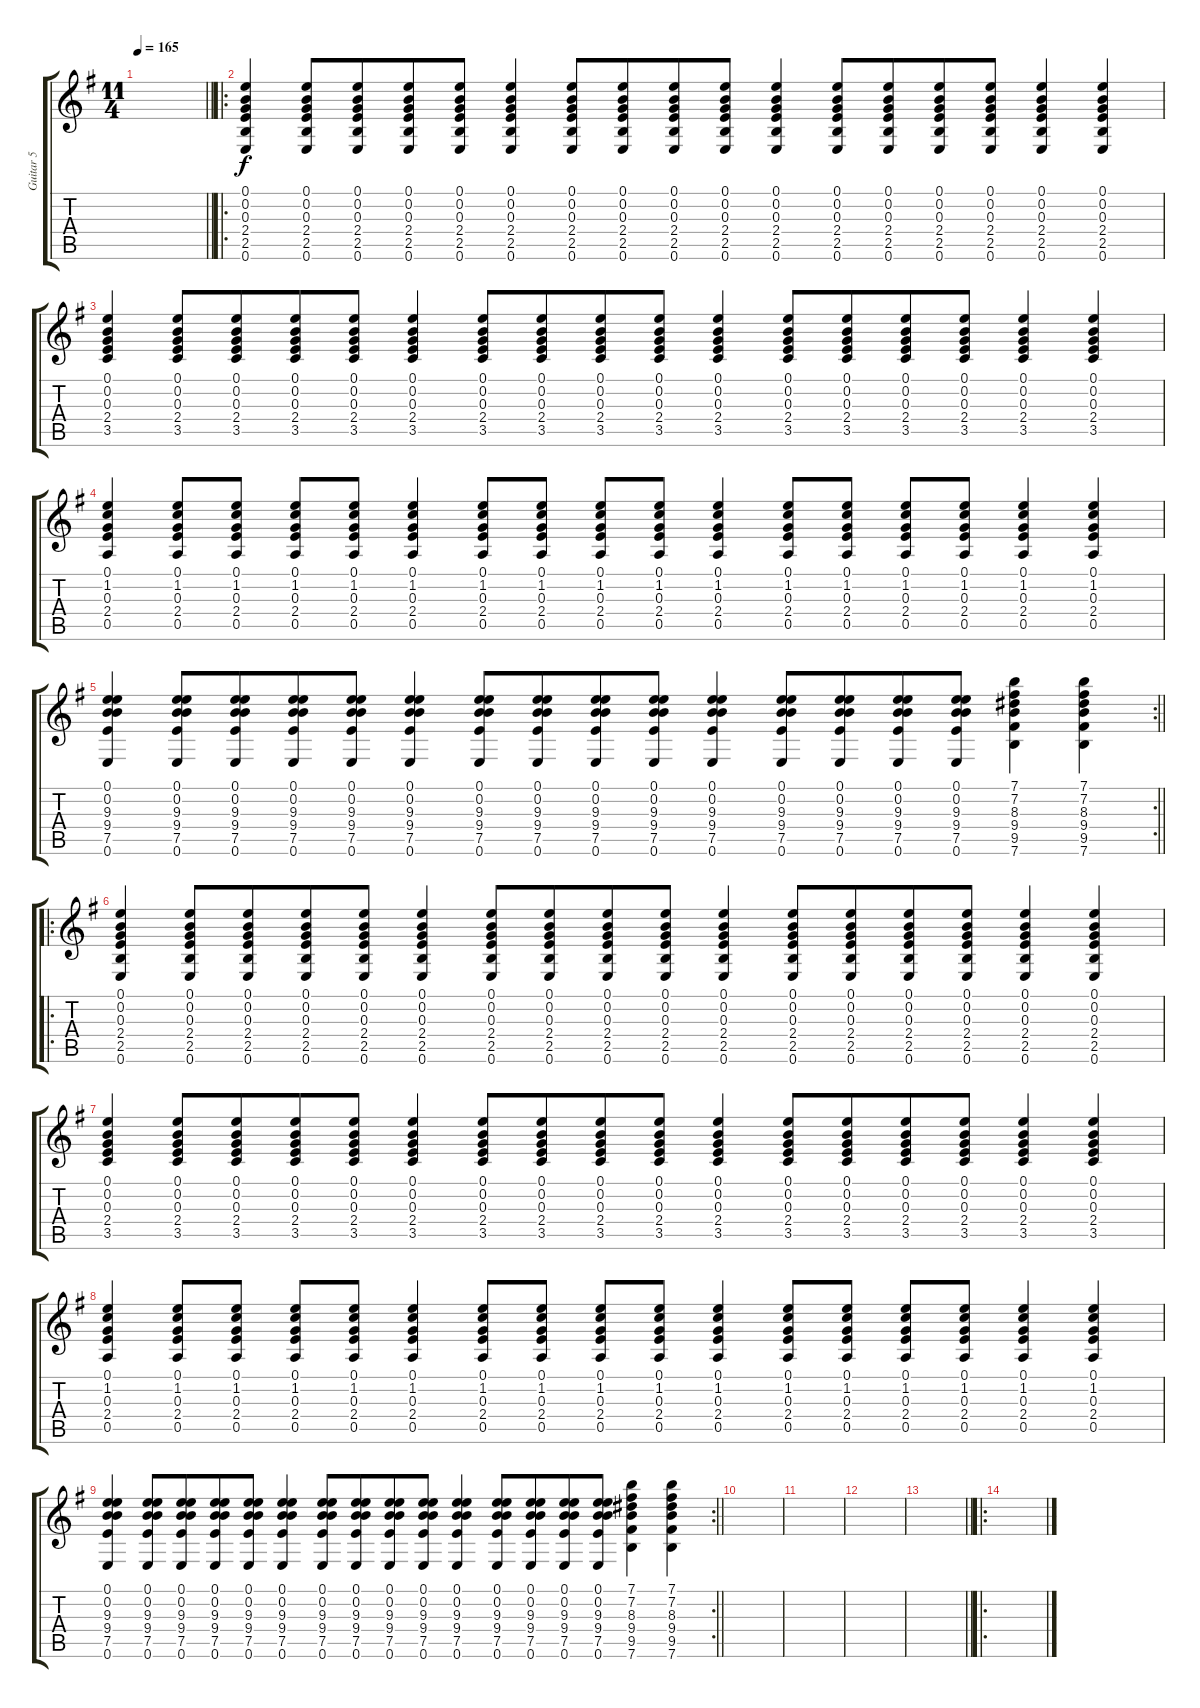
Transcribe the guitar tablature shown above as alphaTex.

\track ("Guitar 5" "Guitar 5") {instrument acousticguitarnylon}
\staff {score tabs}
\tuning (E4 B3 G3 D3 A2 E2) {hide}
\ts (11 4)
\tempo 165
\clef g2
\barLineRight lightlight
\ks g
|
\ro
(0.1 0.2 0.3 2.4 2.5 0.6).4 (0.1 0.2 0.3 2.4 2.5 0.6).8 (0.1 0.2 0.3 2.4 2.5 0.6).8{beam merge} (0.1 0.2 0.3 2.4 2.5 0.6).8 (0.1 0.2 0.3 2.4 2.5 0.6).8 (0.1 0.2 0.3 2.4 2.5 0.6).4 (0.1 0.2 0.3 2.4 2.5 0.6).8 (0.1 0.2 0.3 2.4 2.5 0.6).8{beam merge} (0.1 0.2 0.3 2.4 2.5 0.6).8 (0.1 0.2 0.3 2.4 2.5 0.6).8 (0.1 0.2 0.3 2.4 2.5 0.6).4 (0.1 0.2 0.3 2.4 2.5 0.6).8 (0.1 0.2 0.3 2.4 2.5 0.6).8{beam merge} (0.1 0.2 0.3 2.4 2.5 0.6).8 (0.1 0.2 0.3 2.4 2.5 0.6).8 (0.1 0.2 0.3 2.4 2.5 0.6).4 (0.1 0.2 0.3 2.4 2.5 0.6).4 |
(0.1 0.2 0.3 2.4 3.5).4 (0.1 0.2 0.3 2.4 3.5).8 (0.1 0.2 0.3 2.4 3.5).8{beam merge} (0.1 0.2 0.3 2.4 3.5).8 (0.1 0.2 0.3 2.4 3.5).8 (0.1 0.2 0.3 2.4 3.5).4 (0.1 0.2 0.3 2.4 3.5).8 (0.1 0.2 0.3 2.4 3.5).8{beam merge} (0.1 0.2 0.3 2.4 3.5).8 (0.1 0.2 0.3 2.4 3.5).8 (0.1 0.2 0.3 2.4 3.5).4 (0.1 0.2 0.3 2.4 3.5).8 (0.1 0.2 0.3 2.4 3.5).8{beam merge} (0.1 0.2 0.3 2.4 3.5).8 (0.1 0.2 0.3 2.4 3.5).8 (0.1 0.2 0.3 2.4 3.5).4 (0.1 0.2 0.3 2.4 3.5).4 |
(0.1 1.2 0.3 2.4 0.5).4 (0.1 1.2 0.3 2.4 0.5).8 (0.1 1.2 0.3 2.4 0.5).8 (0.1 1.2 0.3 2.4 0.5).8 (0.1 1.2 0.3 2.4 0.5).8 (0.1 1.2 0.3 2.4 0.5).4 (0.1 1.2 0.3 2.4 0.5).8 (0.1 1.2 0.3 2.4 0.5).8 (0.1 1.2 0.3 2.4 0.5).8 (0.1 1.2 0.3 2.4 0.5).8 (0.1 1.2 0.3 2.4 0.5).4 (0.1 1.2 0.3 2.4 0.5).8 (0.1 1.2 0.3 2.4 0.5).8 (0.1 1.2 0.3 2.4 0.5).8 (0.1 1.2 0.3 2.4 0.5).8 (0.1 1.2 0.3 2.4 0.5).4 (0.1 1.2 0.3 2.4 0.5).4 |
\rc 2
\barLineRight lightlight
(0.1 0.2 9.3 9.4 7.5 0.6).4 (0.1 0.2 9.3 9.4 7.5 0.6).8 (0.1 0.2 9.3 9.4 7.5 0.6).8{beam merge} (0.1 0.2 9.3 9.4 7.5 0.6).8 (0.1 0.2 9.3 9.4 7.5 0.6).8 (0.1 0.2 9.3 9.4 7.5 0.6).4 (0.1 0.2 9.3 9.4 7.5 0.6).8 (0.1 0.2 9.3 9.4 7.5 0.6).8{beam merge} (0.1 0.2 9.3 9.4 7.5 0.6).8 (0.1 0.2 9.3 9.4 7.5 0.6).8 (0.1 0.2 9.3 9.4 7.5 0.6).4 (0.1 0.2 9.3 9.4 7.5 0.6).8 (0.1 0.2 9.3 9.4 7.5 0.6).8{beam merge} (0.1 0.2 9.3 9.4 7.5 0.6).8 (0.1 0.2 9.3 9.4 7.5 0.6).8 (7.1 7.2 8.3 9.4 9.5 7.6).4 (7.1 7.2 8.3 9.4 9.5 7.6).4 |
\ro
(0.1 0.2 0.3 2.4 2.5 0.6).4 (0.1 0.2 0.3 2.4 2.5 0.6).8 (0.1 0.2 0.3 2.4 2.5 0.6).8{beam merge} (0.1 0.2 0.3 2.4 2.5 0.6).8 (0.1 0.2 0.3 2.4 2.5 0.6).8 (0.1 0.2 0.3 2.4 2.5 0.6).4 (0.1 0.2 0.3 2.4 2.5 0.6).8 (0.1 0.2 0.3 2.4 2.5 0.6).8{beam merge} (0.1 0.2 0.3 2.4 2.5 0.6).8 (0.1 0.2 0.3 2.4 2.5 0.6).8 (0.1 0.2 0.3 2.4 2.5 0.6).4 (0.1 0.2 0.3 2.4 2.5 0.6).8 (0.1 0.2 0.3 2.4 2.5 0.6).8{beam merge} (0.1 0.2 0.3 2.4 2.5 0.6).8 (0.1 0.2 0.3 2.4 2.5 0.6).8 (0.1 0.2 0.3 2.4 2.5 0.6).4 (0.1 0.2 0.3 2.4 2.5 0.6).4 |
(0.1 0.2 0.3 2.4 3.5).4 (0.1 0.2 0.3 2.4 3.5).8 (0.1 0.2 0.3 2.4 3.5).8{beam merge} (0.1 0.2 0.3 2.4 3.5).8 (0.1 0.2 0.3 2.4 3.5).8 (0.1 0.2 0.3 2.4 3.5).4 (0.1 0.2 0.3 2.4 3.5).8 (0.1 0.2 0.3 2.4 3.5).8{beam merge} (0.1 0.2 0.3 2.4 3.5).8 (0.1 0.2 0.3 2.4 3.5).8 (0.1 0.2 0.3 2.4 3.5).4 (0.1 0.2 0.3 2.4 3.5).8 (0.1 0.2 0.3 2.4 3.5).8{beam merge} (0.1 0.2 0.3 2.4 3.5).8 (0.1 0.2 0.3 2.4 3.5).8 (0.1 0.2 0.3 2.4 3.5).4 (0.1 0.2 0.3 2.4 3.5).4 |
(0.1 1.2 0.3 2.4 0.5).4 (0.1 1.2 0.3 2.4 0.5).8 (0.1 1.2 0.3 2.4 0.5).8 (0.1 1.2 0.3 2.4 0.5).8 (0.1 1.2 0.3 2.4 0.5).8 (0.1 1.2 0.3 2.4 0.5).4 (0.1 1.2 0.3 2.4 0.5).8 (0.1 1.2 0.3 2.4 0.5).8 (0.1 1.2 0.3 2.4 0.5).8 (0.1 1.2 0.3 2.4 0.5).8 (0.1 1.2 0.3 2.4 0.5).4 (0.1 1.2 0.3 2.4 0.5).8 (0.1 1.2 0.3 2.4 0.5).8 (0.1 1.2 0.3 2.4 0.5).8 (0.1 1.2 0.3 2.4 0.5).8 (0.1 1.2 0.3 2.4 0.5).4 (0.1 1.2 0.3 2.4 0.5).4 |
\rc 2
\barLineRight lightlight
(0.1 0.2 9.3 9.4 7.5 0.6).4 (0.1 0.2 9.3 9.4 7.5 0.6).8 (0.1 0.2 9.3 9.4 7.5 0.6).8{beam merge} (0.1 0.2 9.3 9.4 7.5 0.6).8 (0.1 0.2 9.3 9.4 7.5 0.6).8 (0.1 0.2 9.3 9.4 7.5 0.6).4 (0.1 0.2 9.3 9.4 7.5 0.6).8 (0.1 0.2 9.3 9.4 7.5 0.6).8{beam merge} (0.1 0.2 9.3 9.4 7.5 0.6).8 (0.1 0.2 9.3 9.4 7.5 0.6).8 (0.1 0.2 9.3 9.4 7.5 0.6).4 (0.1 0.2 9.3 9.4 7.5 0.6).8 (0.1 0.2 9.3 9.4 7.5 0.6).8{beam merge} (0.1 0.2 9.3 9.4 7.5 0.6).8 (0.1 0.2 9.3 9.4 7.5 0.6).8 (7.1 7.2 8.3 9.4 9.5 7.6).4 (7.1 7.2 8.3 9.4 9.5 7.6).4 |
|
|
|
\barLineRight lightlight
|
\ro
